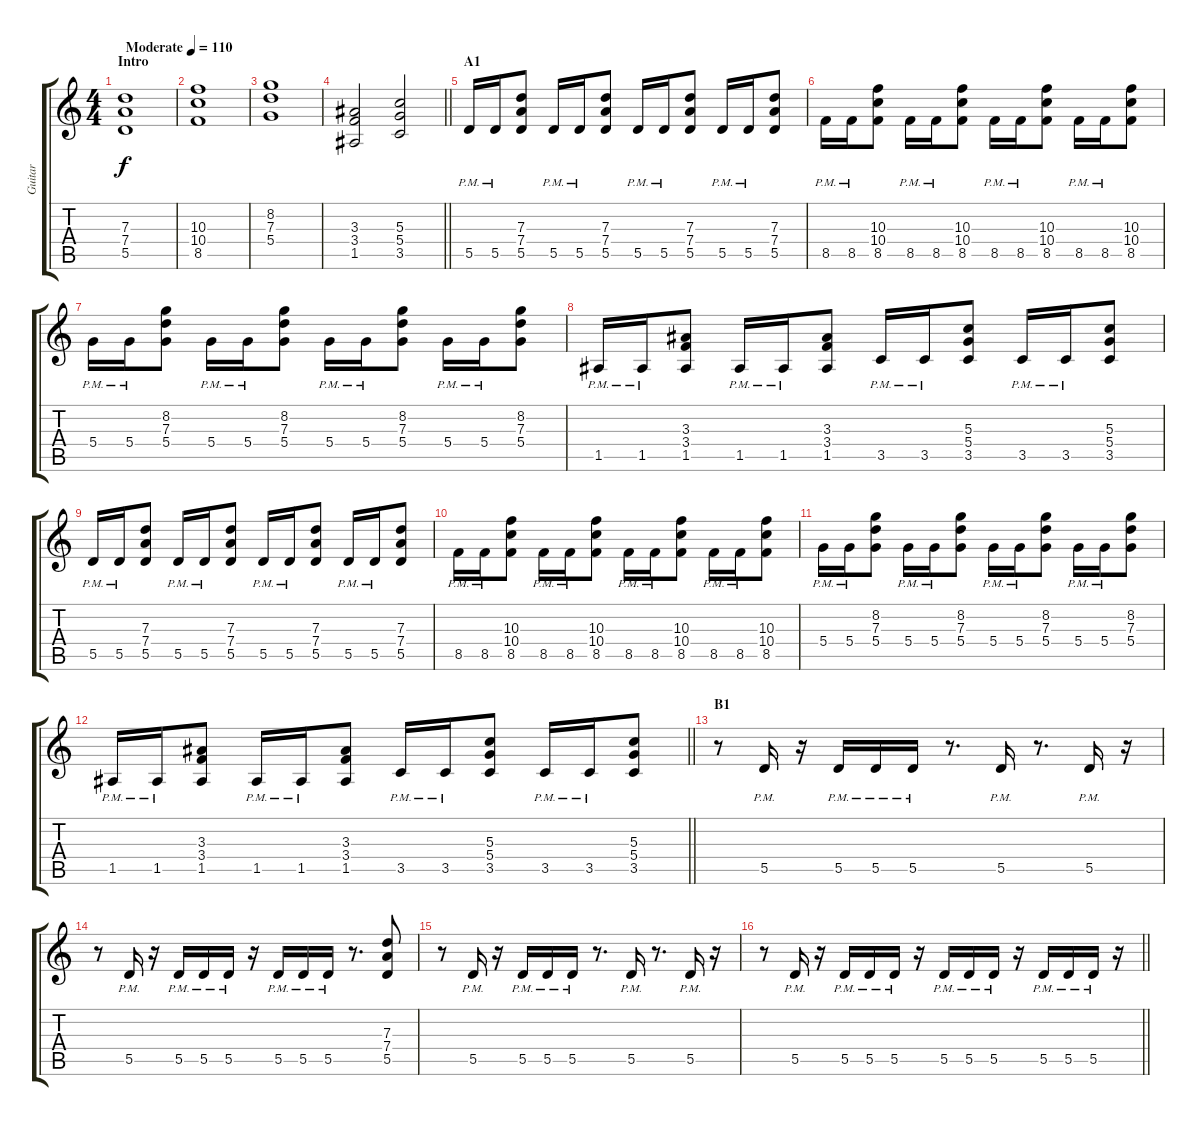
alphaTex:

\track ("Guitar" "Guitar") {instrument distortionguitar}
\staff {score tabs}
\tuning (E4 B3 G3 D3 A2 E2) {hide}
\ts (4 4)
\section ("" "Intro")
\tempo (110 "Moderate")
\clef g2
\ks c
(7.3 7.4 5.5).1{dy f instrument distortionguitar} |
(10.3 10.4 8.5).1 |
(8.2 7.3 5.4).1 |
\barLineRight lightlight
(3.3 3.4 1.5).2 (5.3 5.4 3.5).2 |
\section ("" "A1")
5.5{pm}.16 5.5{pm}.16 (7.3 7.4 5.5).8 5.5{pm}.16 5.5{pm}.16 (7.3 7.4 5.5).8 5.5{pm}.16 5.5{pm}.16 (7.3 7.4 5.5).8 5.5{pm}.16 5.5{pm}.16 (7.3 7.4 5.5).8 |
8.5{pm}.16 8.5{pm}.16 (10.3 10.4 8.5).8 8.5{pm}.16 8.5{pm}.16 (10.3 10.4 8.5).8 8.5{pm}.16 8.5{pm}.16 (10.3 10.4 8.5).8 8.5{pm}.16 8.5{pm}.16 (10.3 10.4 8.5).8 |
5.4{pm}.16 5.4{pm}.16 (8.2 7.3 5.4).8 5.4{pm}.16 5.4{pm}.16 (8.2 7.3 5.4).8 5.4{pm}.16 5.4{pm}.16 (8.2 7.3 5.4).8 5.4{pm}.16 5.4{pm}.16 (8.2 7.3 5.4).8 |
1.5{pm}.16 1.5{pm}.16 (3.3 3.4 1.5).8 1.5{pm}.16 1.5{pm}.16 (3.3 3.4 1.5).8 3.5{pm}.16 3.5{pm}.16 (5.3 5.4 3.5).8 3.5{pm}.16 3.5{pm}.16 (5.3 5.4 3.5).8 |
5.5{pm}.16 5.5{pm}.16 (7.3 7.4 5.5).8 5.5{pm}.16 5.5{pm}.16 (7.3 7.4 5.5).8 5.5{pm}.16 5.5{pm}.16 (7.3 7.4 5.5).8 5.5{pm}.16 5.5{pm}.16 (7.3 7.4 5.5).8 |
8.5{pm}.16 8.5{pm}.16 (10.3 10.4 8.5).8 8.5{pm}.16 8.5{pm}.16 (10.3 10.4 8.5).8 8.5{pm}.16 8.5{pm}.16 (10.3 10.4 8.5).8 8.5{pm}.16 8.5{pm}.16 (10.3 10.4 8.5).8 |
5.4{pm}.16 5.4{pm}.16 (8.2 7.3 5.4).8 5.4{pm}.16 5.4{pm}.16 (8.2 7.3 5.4).8 5.4{pm}.16 5.4{pm}.16 (8.2 7.3 5.4).8 5.4{pm}.16 5.4{pm}.16 (8.2 7.3 5.4).8 |
\barLineRight lightlight
1.5{pm}.16 1.5{pm}.16 (3.3 3.4 1.5).8 1.5{pm}.16 1.5{pm}.16 (3.3 3.4 1.5).8 3.5{pm}.16 3.5{pm}.16 (5.3 5.4 3.5).8 3.5{pm}.16 3.5{pm}.16 (5.3 5.4 3.5).8 |
\section ("" "B1")
r.8 5.5{pm}.16 r.16 5.5{pm}.16 5.5{pm}.16 5.5{pm}.16 r.8{d} 5.5{pm}.16 r.8{d} 5.5{pm}.16 r.16 |
r.8 5.5{pm}.16 r.16 5.5{pm}.16 5.5{pm}.16 5.5{pm}.16 r.16 5.5{pm}.16 5.5{pm}.16 5.5{pm}.16 r.8{d} (7.3 7.4 5.5).8 |
r.8 5.5{pm}.16 r.16 5.5{pm}.16 5.5{pm}.16 5.5{pm}.16 r.8{d} 5.5{pm}.16 r.8{d} 5.5{pm}.16 r.16 |
\barLineRight lightlight
r.8 5.5{pm}.16 r.16 5.5{pm}.16 5.5{pm}.16 5.5{pm}.16 r.16 5.5{pm}.16 5.5{pm}.16 5.5{pm}.16 r.16 5.5{pm}.16 5.5{pm}.16 5.5{pm}.16 r.16
